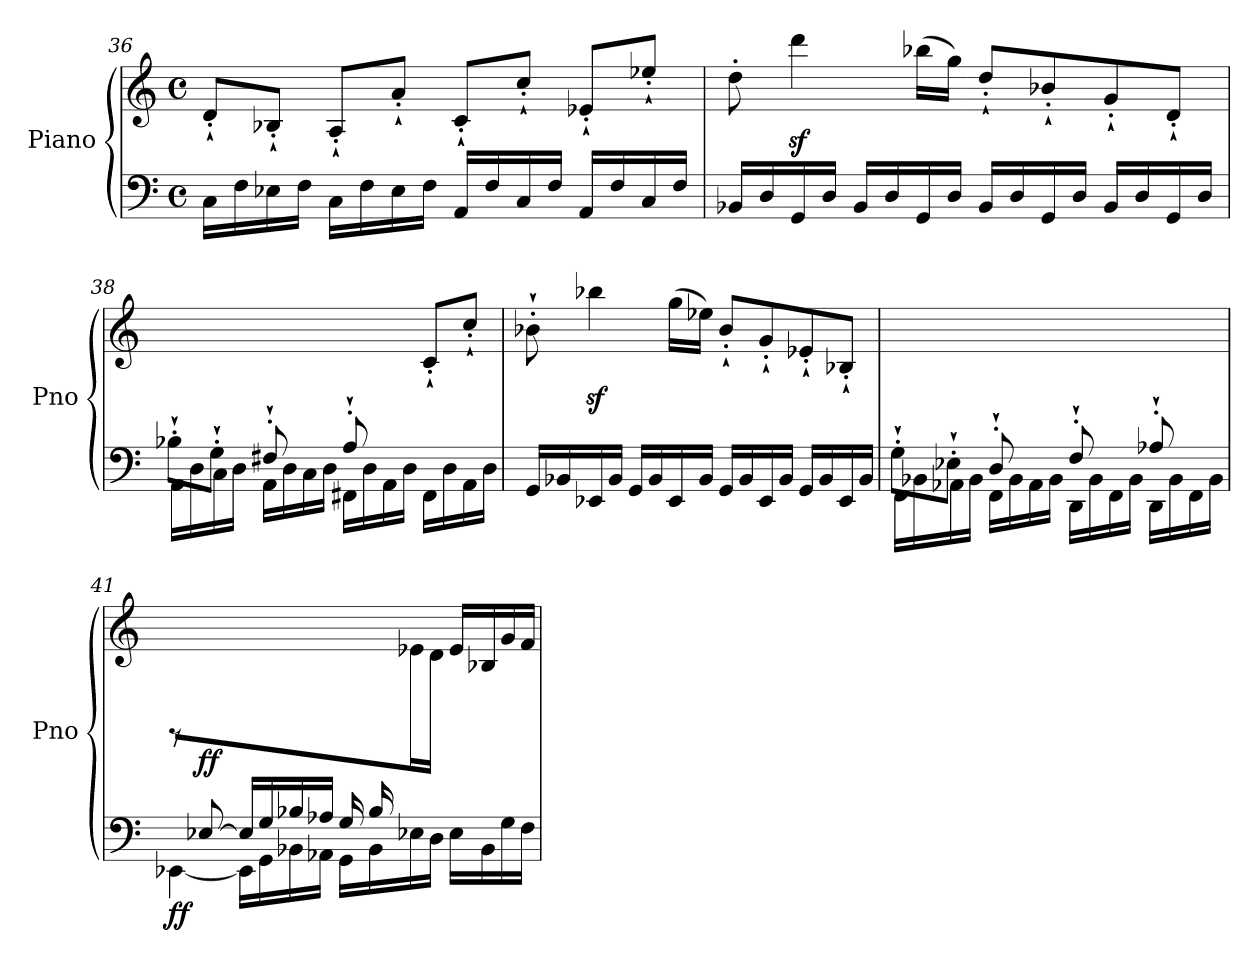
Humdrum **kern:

**kern	**kern	**dynam
*part1	*part1	*part1
*staff2	*staff1	*staff1/2
*I"Piano	*	*
*I'Pno	*	*
*clefF4	*clefG2	*
*k[]	*k[]	*
*M4/4	*M4/4	*
*met(c)	*met(c)	*
=36	=36	=36
16C\LL	8d'`/L	.
16F\	.	.
16E-X\	8B-X'`/J	.
16F\JJ	.	.
16C\LL	8A'`/L	.
16F\	.	.
16E-\	8a'`/J	.
16F\JJ	.	.
16AA/LL	8c'`/L	.
16F/	.	.
16C/	8cc'`/J	.
16F/JJ	.	.
16AA/LL	8e-X'`/L	.
16F/	.	.
16C/	8ee-X'`/J	.
16F/JJ	.	.
!!LO:LB:g=z
=37	=37	=37
16BB-X/LL	8dd'\	.
16D/	.	.
16GG/	4dddz<\	.
16D/JJ	.	.
16BB-/LL	.	.
16D/	.	.
16GG/	(>16bb-X\LL	.
16D/JJ	16gg\JJ)	.
16BB-/LL	8dd'`/L	.
16D/	.	.
16GG/	8b-X'`/	.
16D/JJ	.	.
16BB-/LL	8g'`/	.
16D/	.	.
16GG/	8d'`/J	.
16D/JJ	.	.
!!LO:LB:g=z
=38	=38	=38
*^	*	*
8B-X'`\L	16AA\LL	4.ryy	.
.	16D\	.	.
8G'`\J	16C\	.	.
.	16D\JJ	.	.
8F#X'`/L	16AA\LL	.	.
.	16D\	.	.
8ryy	16C\	8f#X'`\J	.
.	16D\JJ	.	.
8A'`/L	16FF#X\LL	8ryy	.
.	16D\	.	.
4.ryy	16AA\	8a'`\J	.
.	16D\JJ	.	.
.	16FF#\LL	8c'`/L	.
.	16D\	.	.
.	16AA\	8cc'`/J	.
.	16D\JJ	.	.
*v	*v	*	*
=39	=39	=39
16GG/LL	8b-X'`\	.
16BB-X/	.	.
16EE-X/	4bb-Xz<\	.
16BB-/JJ	.	.
16GG/LL	.	.
16BB-/	.	.
16EE-/	(>16gg\LL	.
16BB-/JJ	16ee-X\JJ)	.
16GG/LL	8b-'`/L	.
16BB-/	.	.
16EE-/	8g'`/	.
16BB-/JJ	.	.
16GG/LL	8e-X'`/	.
16BB-/	.	.
16EE-/	8B-X'`/J	.
16BB-/JJ	.	.
!!LO:LB:g=z
=40	=40	=40
*^	*	*
8G'`\L	16FF\LL	4.ryy	.
.	16BB-X\	.	.
8E-X'`\J	16AA-X\	.	.
.	16BB-\JJ	.	.
8D'`/L	16FF\LL	.	.
.	16BB-\	.	.
8ryy	16AA-\	8d'`\J	.
.	16BB-\JJ	.	.
8F'`/L	16DD\LL	8ryy	.
.	16BB-\	.	.
8ryy	16FF\	8f'`\J	.
.	16BB-\JJ	.	.
8A-X'`/L	16DD\LL	8ryy	.
.	16BB-\	.	.
8ryy	16FF\	8a-X'`\J	.
.	16BB-\JJ	.	.
!!LO:LB:g=z
=41	=41	=41	=41
!	!	!	!LO:DY:b=2
8ryy	[4EE-X\	8rCC	ff
!	!	!	!LO:DY:b
[8E-X/	.	2ryy	ff
(>16E-/LL]	16EE-\LL]	.	.
16G/	16GG\	.	.
16B-X/	16BB-X\	.	.
16A-X/JJ	16AA-X\JJ	.	.
16G/LL	16GG\LL	.	.
16B-/	16BB-\	.	.
4.ryy	16E-X\	16e-X\	.
.	16D\JJ	16d\JJ	.
.	16E-\LL	16e-/LL	.
.	16BB-\	16B-/	.
.	16G\	16g/	.
.	16F\JJ	16f/JJ)	.
*v	*v	*	*
=	=	=
*-	*-	*-
